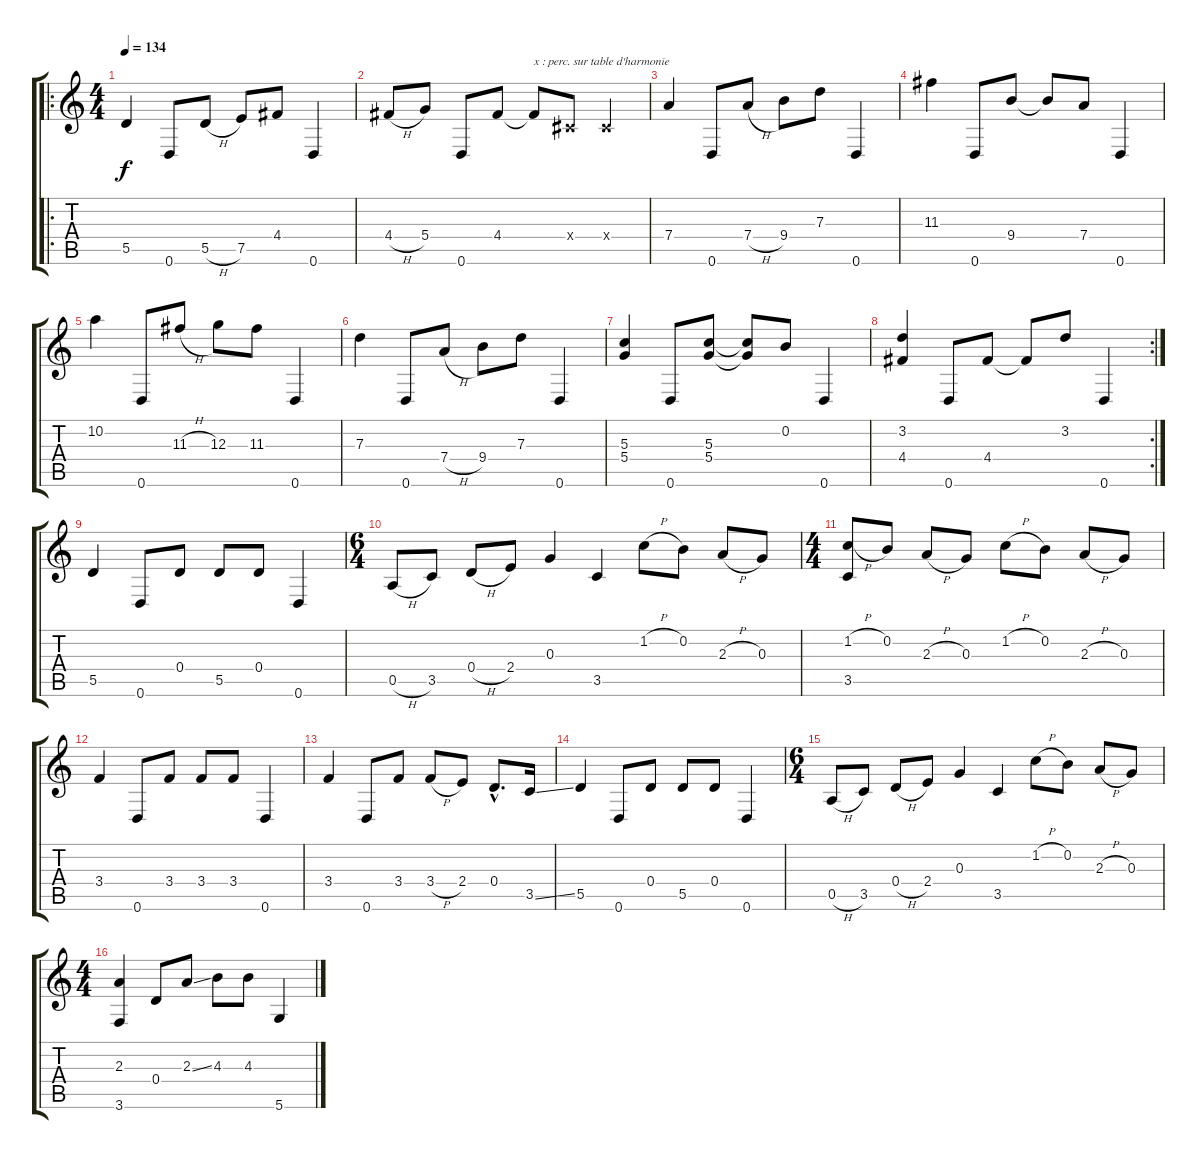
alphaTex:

\track "" {instrument acousticguitarnylon}
\staff {score tabs}
\tuning (E4 B3 G3 D3 A2 D2) {hide}
\ro
\ts (4 4)
\tempo 134
\clef g2
\ks c
5.5.4{dy f instrument acousticguitarnylon} 0.6.8 5.5{h}.8 7.5.8 4.4.8 0.6.4 |
4.4{h}.8 5.4.8 0.6.8 4.4.8 4.4{t}.8{txt "x : perc. sur table d'harmonie"} -1.4{x}.8 -1.4{x}.4 |
7.4.4 0.6.8 7.4{h}.8 9.4.8 7.3.8 0.6.4 |
11.3.4 0.6.8 9.4.8 9.4{t}.8 7.4.8 0.6.4 |
10.2.4 0.6.8 11.3{h}.8 12.3.8 11.3.8 0.6.4 |
7.3.4 0.6.8 7.4{h}.8 9.4.8 7.3.8 0.6.4 |
(5.3 5.4).4 0.6.8 (5.3 5.4).8 (5.3{t} 5.4{t}).8 0.2.8 0.6.4 |
\rc 2
(3.2 4.4).4 0.6.8 4.4.8 4.4{t}.8 3.2.8 0.6.4 |
5.5.4 0.6.8 0.4.8 5.5.8 0.4.8 0.6.4 |
\ts (6 4)
0.5{h}.8 3.5.8 0.4{h}.8 2.4.8 0.3.4 3.5.4 1.2{h}.8 0.2.8 2.3{h}.8 0.3.8 |
\ts (4 4)
(1.2{h} 3.5).8 0.2.8 2.3{h}.8 0.3.8 1.2{h}.8 0.2.8 2.3{h}.8 0.3.8 |
3.4.4 0.6.8 3.4.8 3.4.8 3.4.8 0.6.4 |
3.4.4 0.6.8 3.4.8 3.4{h}.8 2.4.8 0.4{hac}.8{d} 3.5{ss}.16 |
5.5.4 0.6.8 0.4.8 5.5.8 0.4.8 0.6.4 |
\ts (6 4)
0.5{h}.8 3.5.8 0.4{h}.8 2.4.8 0.3.4 3.5.4 1.2{h}.8 0.2.8 2.3{h}.8 0.3.8 |
\ts (4 4)
(2.3 3.6).4 0.4.8 2.3{ss}.8 4.3.8 4.3.8 5.6{ss}.4
